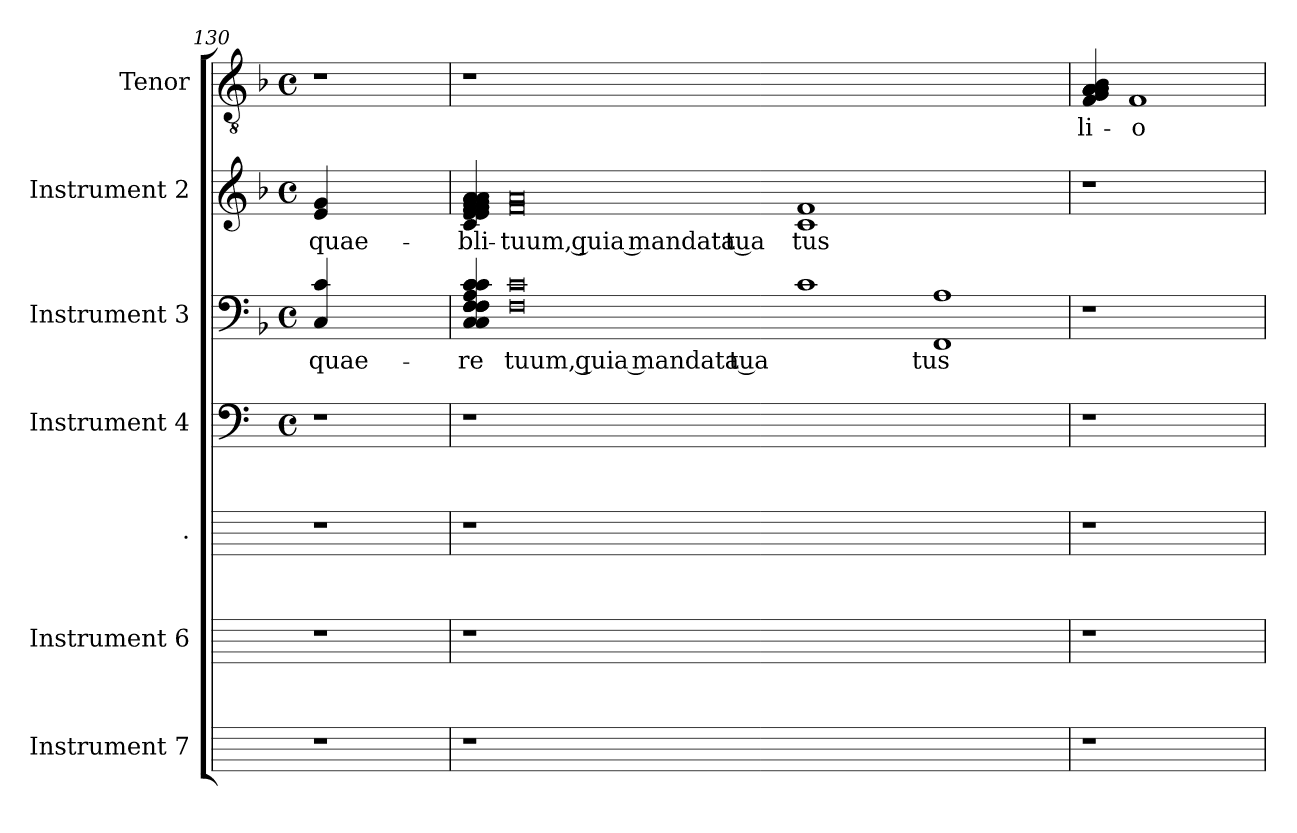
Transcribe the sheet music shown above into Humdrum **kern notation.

**kern	**kern	**kern	**kern	**kern	**text	**kern	**text	**kern	**text
*part7	*part6	*part5	*part4	*part3	*part3	*part2	*part2	*part1	*part1
*staff7	*staff6	*staff5	*staff4	*staff3	*staff3	*staff2	*staff2	*staff1	*staff1
*I"Instrument 7	*I"Instrument 6	*I".	*I"Instrument 4	*I"Instrument 3	*	*I"Instrument 2	*	*I"Tenor	*
*	*	*	*	*	*	*	*	*I'Tenor	*
*	*	*	*clefF4	*clefF4	*	*clefG2	*	*clefGv2	*
*	*	*	*k[]	*k[b-]	*	*k[b-]	*	*k[b-]	*
*	*	*	*C:	*F:	*	*F:	*	*F:	*
*	*	*	*M4/4	*M4/4	*	*M4/4	*	*M4/4	*
*	*	*	*met(c)	*met(c)	*	*met(c)	*	*met(c)	*
=130	=130	=130	=130	=130	=130	=130	=130	=130	=130
!	!	!	!	!	!LO:LY:a:cj	!	!LO:LY:b:cj	!	!
1r	1r	1r	1r	4c/ 4C/	quae-	4g/ 4e/	quae-	1r	.
.	.	.	.	2.ryy	.	2.ryy	.	.	.
!!LO:LB:g=z
=131	=131	=131	=131	=131	=131	=131	=131	=131	=131
!	!	!	!	!	!LO:LY:a:cj	!	!LO:LY:b:cj	!	!
1r	1r	1r	1r	4c/ 4F/ 4c/ 4F/ 4A/ 4F/ 4C/ 4F/ 4c/ 4C/	-re	4f/ 4a/ 4a/ 4f/ 4f/ 4c/ 4g/ 4e/ 4a/ 4f/ 4g/ 4e/	-bli-	1r	.
!	!	!	!	!	!LO:LY:a:rj	!	!LO:LY:b:rj	!	!
.	.	.	.	0F 0c	tuum, quia mandata tua	0a 0f	-tuum, quia mandata tua	.	.
0ryy	0ryy	0ryy	0ryy	.	.	.	.	0ryy	.
!	!	!	!	!	!	!	!LO:LY:b:cj	!	!
.	.	.	.	1c	.	1f 1c	tus	.	.
1ryy	1ryy	1ryy	1ryy	.	.	.	.	1ryy	.
!	!	!	!	!	!LO:LY:a:cj	!	!	!	!
.	.	.	.	1A 1FF	tus	1ryy	.	.	.
4ryy	4ryy	4ryy	4ryy	.	.	.	.	4ryy	.
!!LO:LB:g=z
=132	=132	=132	=132	=132	=132	=132	=132	=132	=132
!	!	!	!	!	!	!	!	!	!LO:LY:b:cj
1r	1r	1r	1r	1r	.	1r	.	4A/ 4A/ 4A/ 4B-/ 4A/ 4A/ 4G/ 4F/	-li-
!	!	!	!	!	!	!	!	!	!LO:LY:b:cj
.	.	.	.	.	.	.	.	1F	-o
4ryy	4ryy	4ryy	4ryy	4ryy	.	4ryy	.	.	.
=	=	=	=	=	=	=	=	=	=
*-	*-	*-	*-	*-	*-	*-	*-	*-	*-
